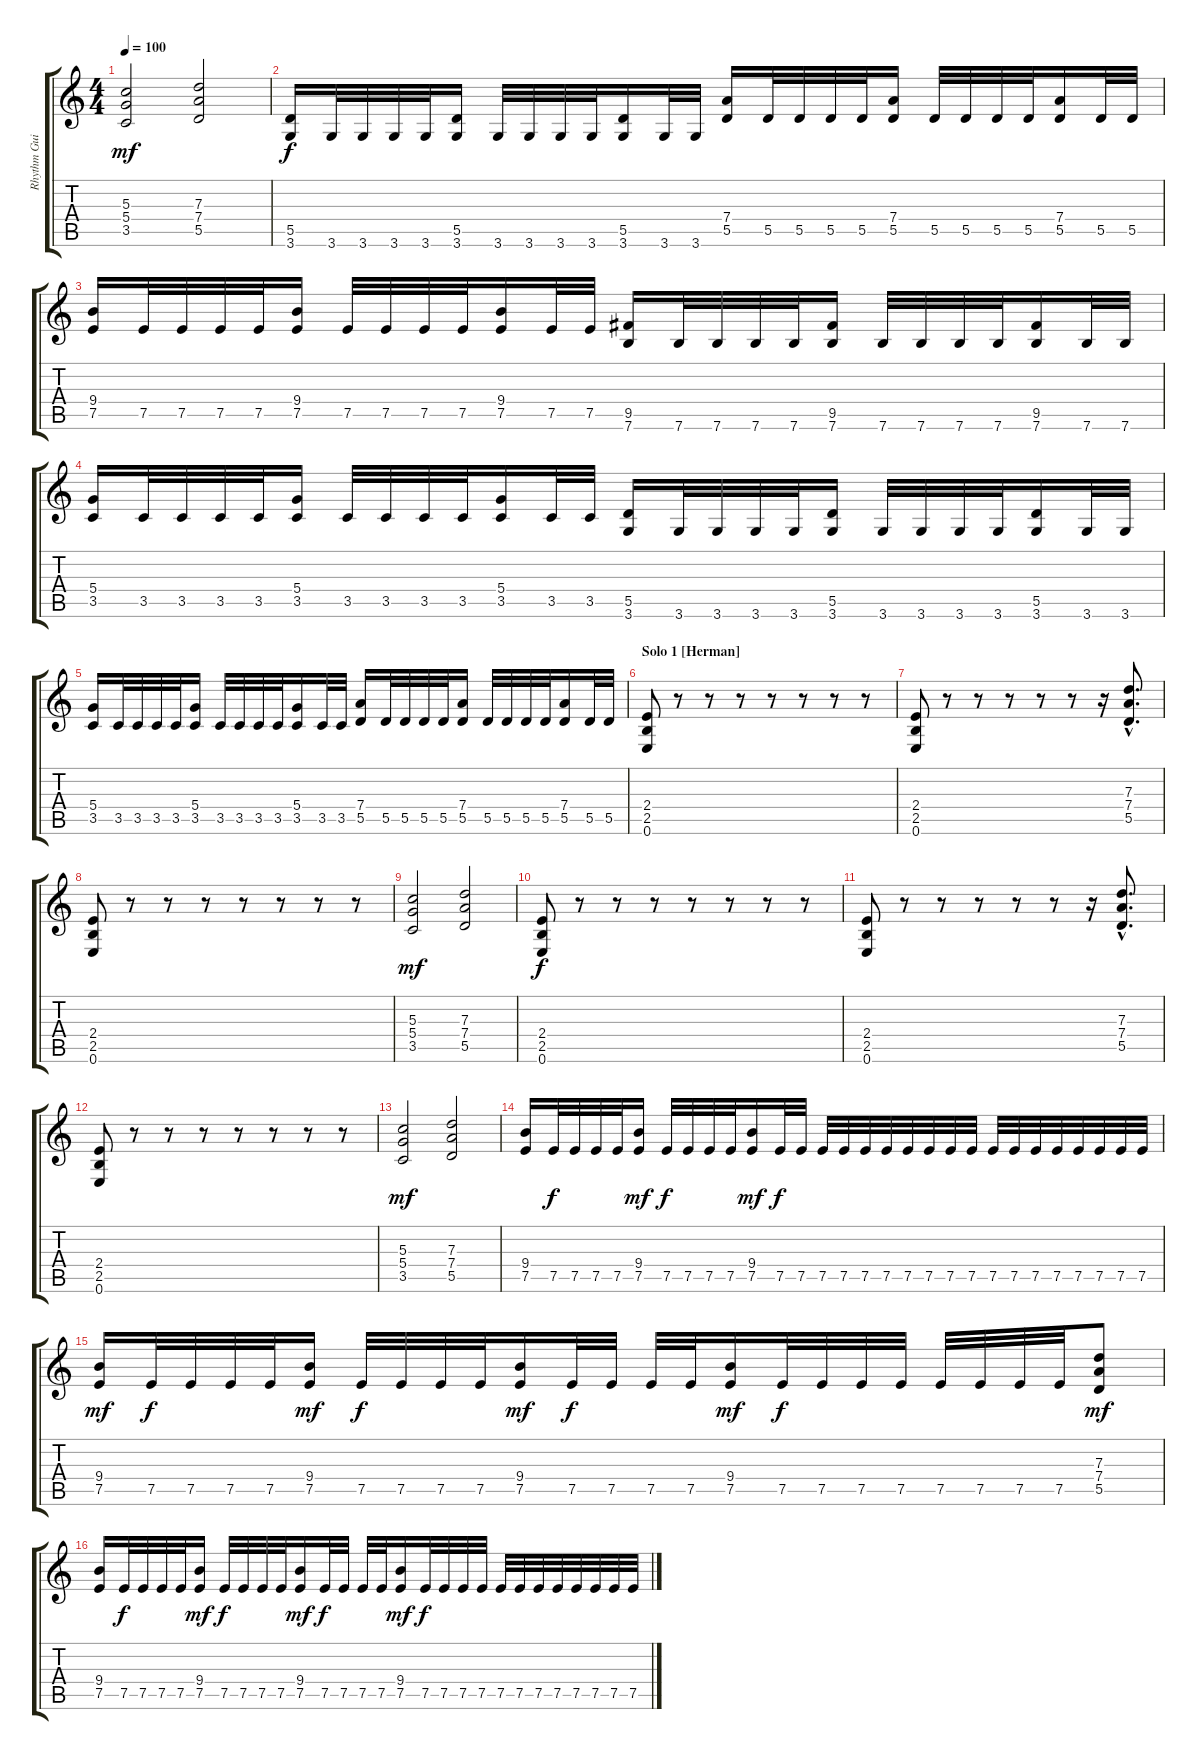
\track ("Rhythm Guitar 2" "Rhythm Gui") {instrument overdrivenguitar}
\staff {score tabs}
\tuning (E4 B3 G3 D3 A2 E2) {hide}
\ts (4 4)
\tempo 100
\clef g2
\ks c
(5.3 5.4 3.5).2{dy mf} (7.3 7.4 5.5).2 |
(5.5 3.6).16{dy f} 3.6.32 3.6.32 3.6.32 3.6.32 (5.5 3.6).16 3.6.32 3.6.32 3.6.32 3.6.32 (5.5 3.6).16 3.6.32 3.6.32 (7.4 5.5).16 5.5.32 5.5.32 5.5.32 5.5.32 (7.4 5.5).16 5.5.32 5.5.32 5.5.32 5.5.32 (7.4 5.5).16 5.5.32 5.5.32 |
(9.4 7.5).16 7.5.32 7.5.32 7.5.32 7.5.32 (9.4 7.5).16 7.5.32 7.5.32 7.5.32 7.5.32 (9.4 7.5).16 7.5.32 7.5.32 (9.5 7.6).16 7.6.32 7.6.32 7.6.32 7.6.32 (9.5 7.6).16 7.6.32 7.6.32 7.6.32 7.6.32 (9.5 7.6).16 7.6.32 7.6.32 |
(5.4 3.5).16 3.5.32 3.5.32 3.5.32 3.5.32 (5.4 3.5).16 3.5.32 3.5.32 3.5.32 3.5.32 (5.4 3.5).16 3.5.32 3.5.32 (5.5 3.6).16 3.6.32 3.6.32 3.6.32 3.6.32 (5.5 3.6).16 3.6.32 3.6.32 3.6.32 3.6.32 (5.5 3.6).16 3.6.32 3.6.32 |
(5.4 3.5).16 3.5.32 3.5.32 3.5.32 3.5.32 (5.4 3.5).16 3.5.32 3.5.32 3.5.32 3.5.32 (5.4 3.5).16 3.5.32 3.5.32 (7.4 5.5).16 5.5.32 5.5.32 5.5.32 5.5.32 (7.4 5.5).16 5.5.32 5.5.32 5.5.32 5.5.32 (7.4 5.5).16 5.5.32 5.5.32 |
\section ("" "Solo 1 [Herman]")
(2.4 2.5 0.6).8 r.8 r.8 r.8 r.8 r.8 r.8 r.8 |
(2.4 2.5 0.6).8 r.8 r.8 r.8 r.8 r.8 r.16 (7.3{hac} 7.4{hac} 5.5{hac}).8{d} |
(2.4 2.5 0.6).8 r.8 r.8 r.8 r.8 r.8 r.8 r.8 |
(5.3 5.4 3.5).2{dy mf} (7.3 7.4 5.5).2 |
(2.4 2.5 0.6).8{dy f} r.8 r.8 r.8 r.8 r.8 r.8 r.8 |
(2.4 2.5 0.6).8 r.8 r.8 r.8 r.8 r.8 r.16 (7.3{hac} 7.4{hac} 5.5{hac}).8{d} |
(2.4 2.5 0.6).8 r.8 r.8 r.8 r.8 r.8 r.8 r.8 |
(5.3 5.4 3.5).2{dy mf} (7.3 7.4 5.5).2 |
\section ("" "")
(9.4 7.5).16 7.5.32{dy f} 7.5.32 7.5.32 7.5.32 (9.4 7.5).16{dy mf} 7.5.32{dy f} 7.5.32 7.5.32 7.5.32 (9.4 7.5).16{dy mf} 7.5.32{dy f} 7.5.32 7.5.32 7.5.32 7.5.32 7.5.32 7.5.32 7.5.32 7.5.32 7.5.32 7.5.32 7.5.32 7.5.32 7.5.32 7.5.32 7.5.32 7.5.32 7.5.32 |
(9.4 7.5).16{dy mf} 7.5.32{dy f} 7.5.32 7.5.32 7.5.32 (9.4 7.5).16{dy mf} 7.5.32{dy f} 7.5.32 7.5.32 7.5.32 (9.4 7.5).16{dy mf} 7.5.32{dy f} 7.5.32 7.5.32 7.5.32 (9.4 7.5).16{dy mf} 7.5.32{dy f} 7.5.32 7.5.32 7.5.32 7.5.32 7.5.32 7.5.32 7.5.32 (7.3 7.4 5.5).8{dy mf} |
(9.4 7.5).16 7.5.32{dy f} 7.5.32 7.5.32 7.5.32 (9.4 7.5).16{dy mf} 7.5.32{dy f} 7.5.32 7.5.32 7.5.32 (9.4 7.5).16{dy mf} 7.5.32{dy f} 7.5.32 7.5.32 7.5.32 (9.4 7.5).16{dy mf} 7.5.32{dy f} 7.5.32 7.5.32 7.5.32 7.5.32 7.5.32 7.5.32 7.5.32 7.5.32 7.5.32 7.5.32 7.5.32
